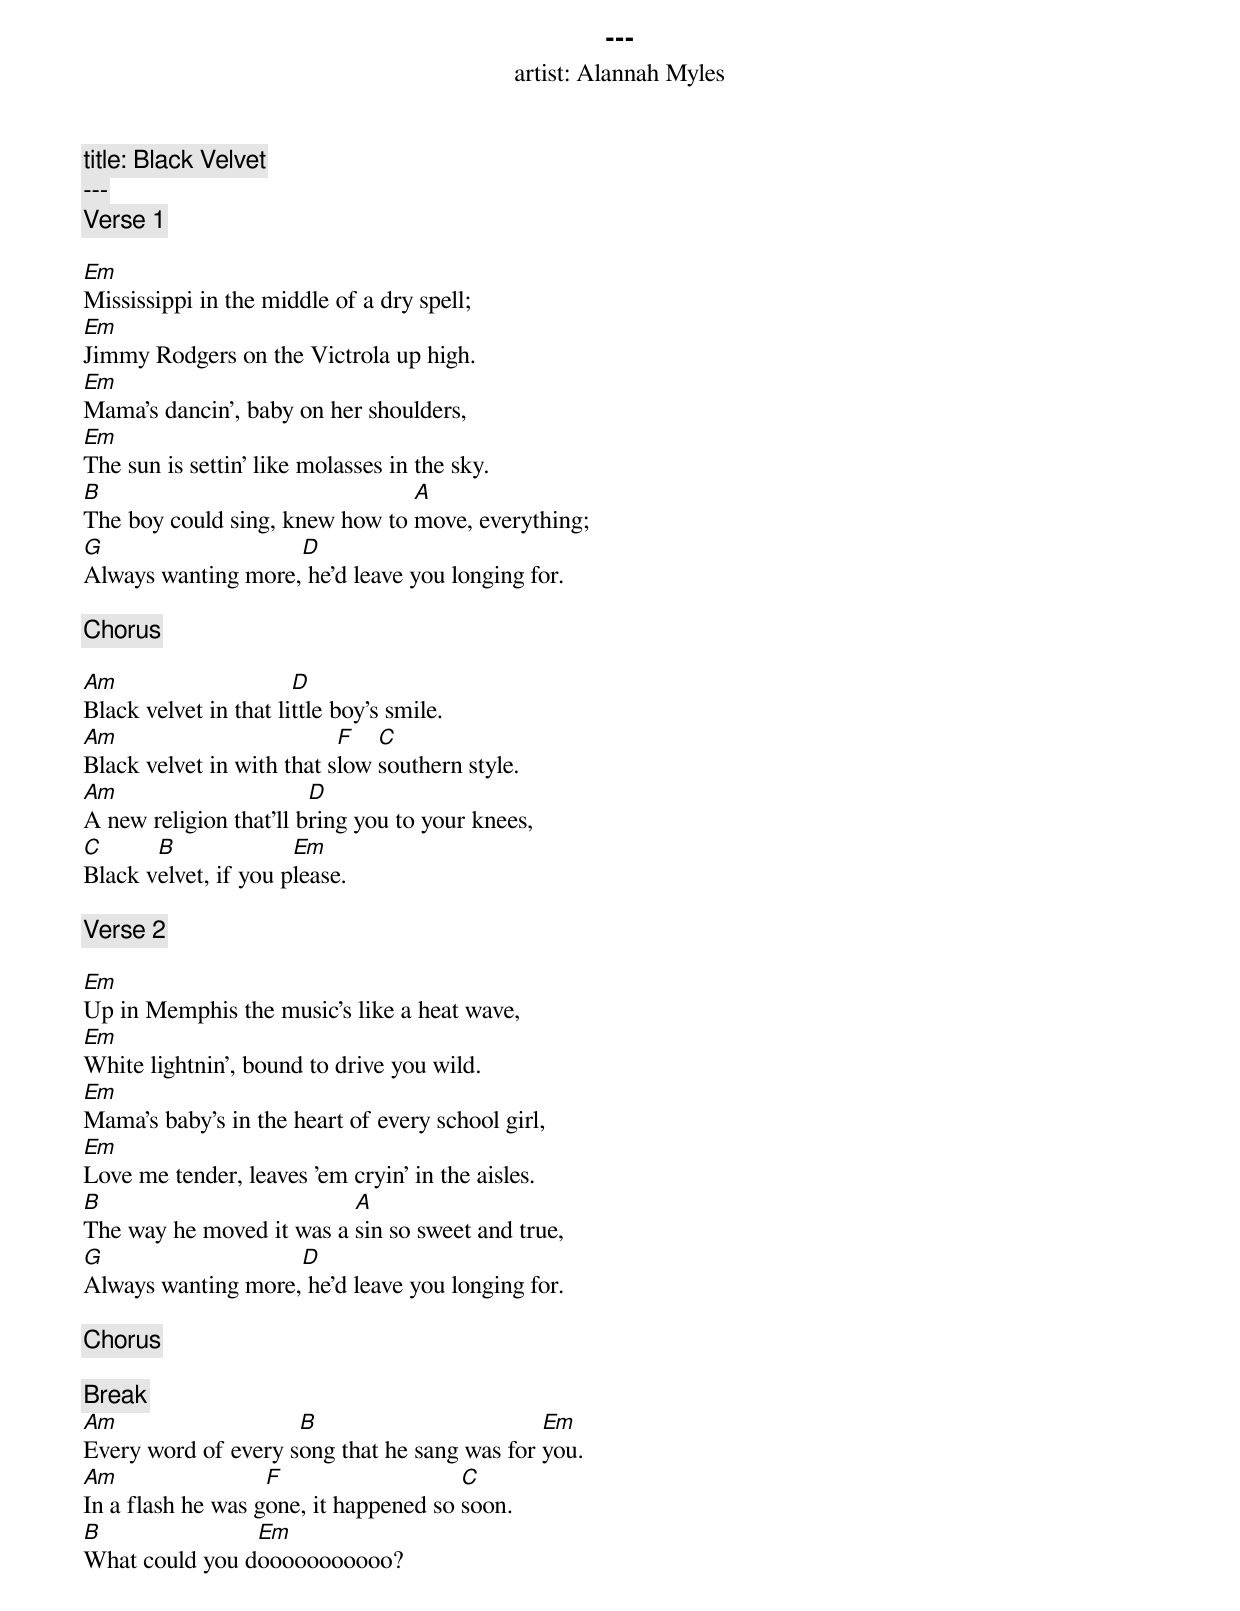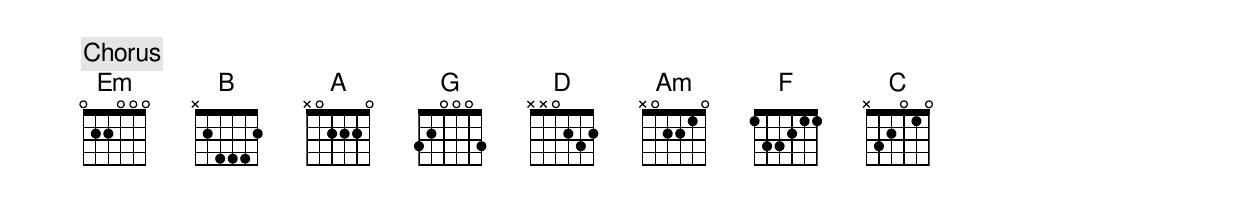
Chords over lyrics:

---
artist: Alannah Myles
title: Black Velvet
---
[Verse 1]

Em
Mississippi in the middle of a dry spell;
Em
Jimmy Rodgers on the Victrola up high.
Em
Mama's dancin', baby on her shoulders,
Em
The sun is settin' like molasses in the sky.
B                               A
The boy could sing, knew how to move, everything;
G                   D
Always wanting more, he'd leave you longing for.

[Chorus]

Am                     D
Black velvet in that little boy's smile.
Am                         F   C
Black velvet in with that slow southern style.
Am                      D
A new religion that'll bring you to your knees,
C      B              Em
Black velvet, if you please.

[Verse 2]

Em
Up in Memphis the music's like a heat wave,
Em
White lightnin', bound to drive you wild.
Em
Mama's baby's in the heart of every school girl,
Em
Love me tender, leaves 'em cryin' in the aisles.
B                         A
The way he moved it was a sin so sweet and true,
G                   D
Always wanting more, he'd leave you longing for.

[Chorus]

[Break]
Am                   B                        Em
Every word of every song that he sang was for you.
Am                 F                   C
In a flash he was gone, it happened so soon.
B               Em
What could you dooooooooooo?


[Chorus]
